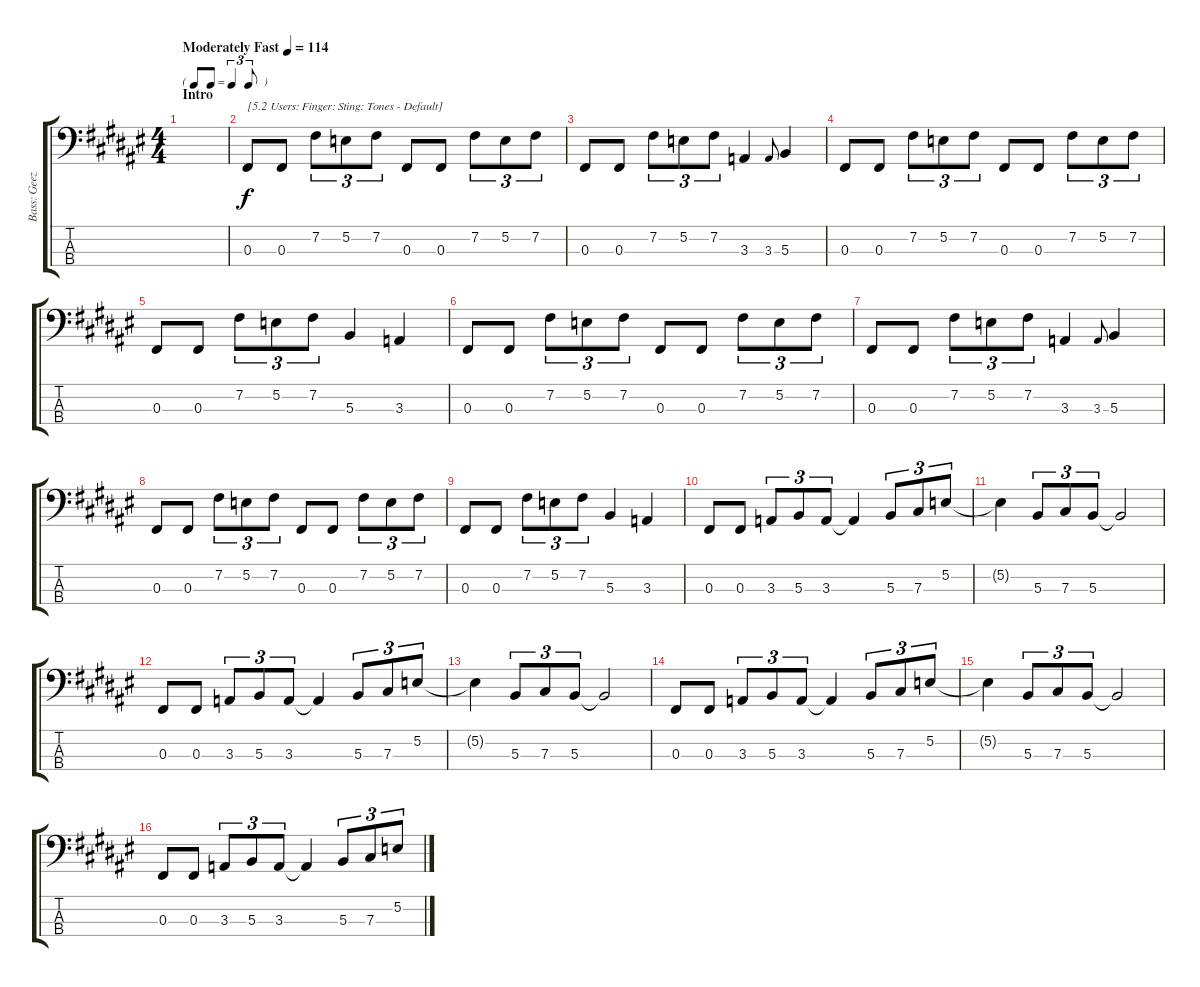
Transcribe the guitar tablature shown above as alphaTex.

\track ("Bass: Geezer" "Bass: Geez") {instrument electricbassfinger}
\staff {score tabs}
\tuning (E2 B1 Gb1 Db1) {hide}
\ts (4 4)
\tf triplet8th
\section ("" "Intro")
\tempo (114 "Moderately Fast")
\clef f4
\ks f#
|
0.3.8{txt "[5.2 Users: Finger: Sting: Tones - Default]"} 0.3.8 7.2.8{tu (3 2)} 5.2.8{tu (3 2)} 7.2.8{tu (3 2)} 0.3.8 0.3.8 7.2.8{tu (3 2)} 5.2.8{tu (3 2)} 7.2.8{tu (3 2)} |
0.3.8 0.3.8 7.2.8{tu (3 2)} 5.2.8{tu (3 2)} 7.2.8{tu (3 2)} 3.3.4 3.3.8{gr onbeat} 5.3.4 |
0.3.8 0.3.8 7.2.8{tu (3 2)} 5.2.8{tu (3 2)} 7.2.8{tu (3 2)} 0.3.8 0.3.8 7.2.8{tu (3 2)} 5.2.8{tu (3 2)} 7.2.8{tu (3 2)} |
0.3.8 0.3.8 7.2.8{tu (3 2)} 5.2.8{tu (3 2)} 7.2.8{tu (3 2)} 5.3.4 3.3.4 |
0.3.8 0.3.8 7.2.8{tu (3 2)} 5.2.8{tu (3 2)} 7.2.8{tu (3 2)} 0.3.8 0.3.8 7.2.8{tu (3 2)} 5.2.8{tu (3 2)} 7.2.8{tu (3 2)} |
0.3.8 0.3.8 7.2.8{tu (3 2)} 5.2.8{tu (3 2)} 7.2.8{tu (3 2)} 3.3.4 3.3.8{gr onbeat} 5.3.4 |
0.3.8 0.3.8 7.2.8{tu (3 2)} 5.2.8{tu (3 2)} 7.2.8{tu (3 2)} 0.3.8 0.3.8 7.2.8{tu (3 2)} 5.2.8{tu (3 2)} 7.2.8{tu (3 2)} |
0.3.8 0.3.8 7.2.8{tu (3 2)} 5.2.8{tu (3 2)} 7.2.8{tu (3 2)} 5.3.4 3.3.4 |
0.3.8 0.3.8 3.3.8{tu (3 2)} 5.3.8{tu (3 2)} 3.3.8{tu (3 2)} 3.3{t}.4 5.3.8{tu (3 2)} 7.3.8{tu (3 2)} 5.2.8{tu (3 2)} |
5.2{t}.4 5.3.8{tu (3 2)} 7.3.8{tu (3 2)} 5.3.8{tu (3 2)} 5.3{t}.2 |
0.3.8 0.3.8 3.3.8{tu (3 2)} 5.3.8{tu (3 2)} 3.3.8{tu (3 2)} 3.3{t}.4 5.3.8{tu (3 2)} 7.3.8{tu (3 2)} 5.2.8{tu (3 2)} |
5.2{t}.4 5.3.8{tu (3 2)} 7.3.8{tu (3 2)} 5.3.8{tu (3 2)} 5.3{t}.2 |
0.3.8 0.3.8 3.3.8{tu (3 2)} 5.3.8{tu (3 2)} 3.3.8{tu (3 2)} 3.3{t}.4 5.3.8{tu (3 2)} 7.3.8{tu (3 2)} 5.2.8{tu (3 2)} |
5.2{t}.4 5.3.8{tu (3 2)} 7.3.8{tu (3 2)} 5.3.8{tu (3 2)} 5.3{t}.2 |
0.3.8 0.3.8 3.3.8{tu (3 2)} 5.3.8{tu (3 2)} 3.3.8{tu (3 2)} 3.3{t}.4 5.3.8{tu (3 2)} 7.3.8{tu (3 2)} 5.2.8{tu (3 2)}
